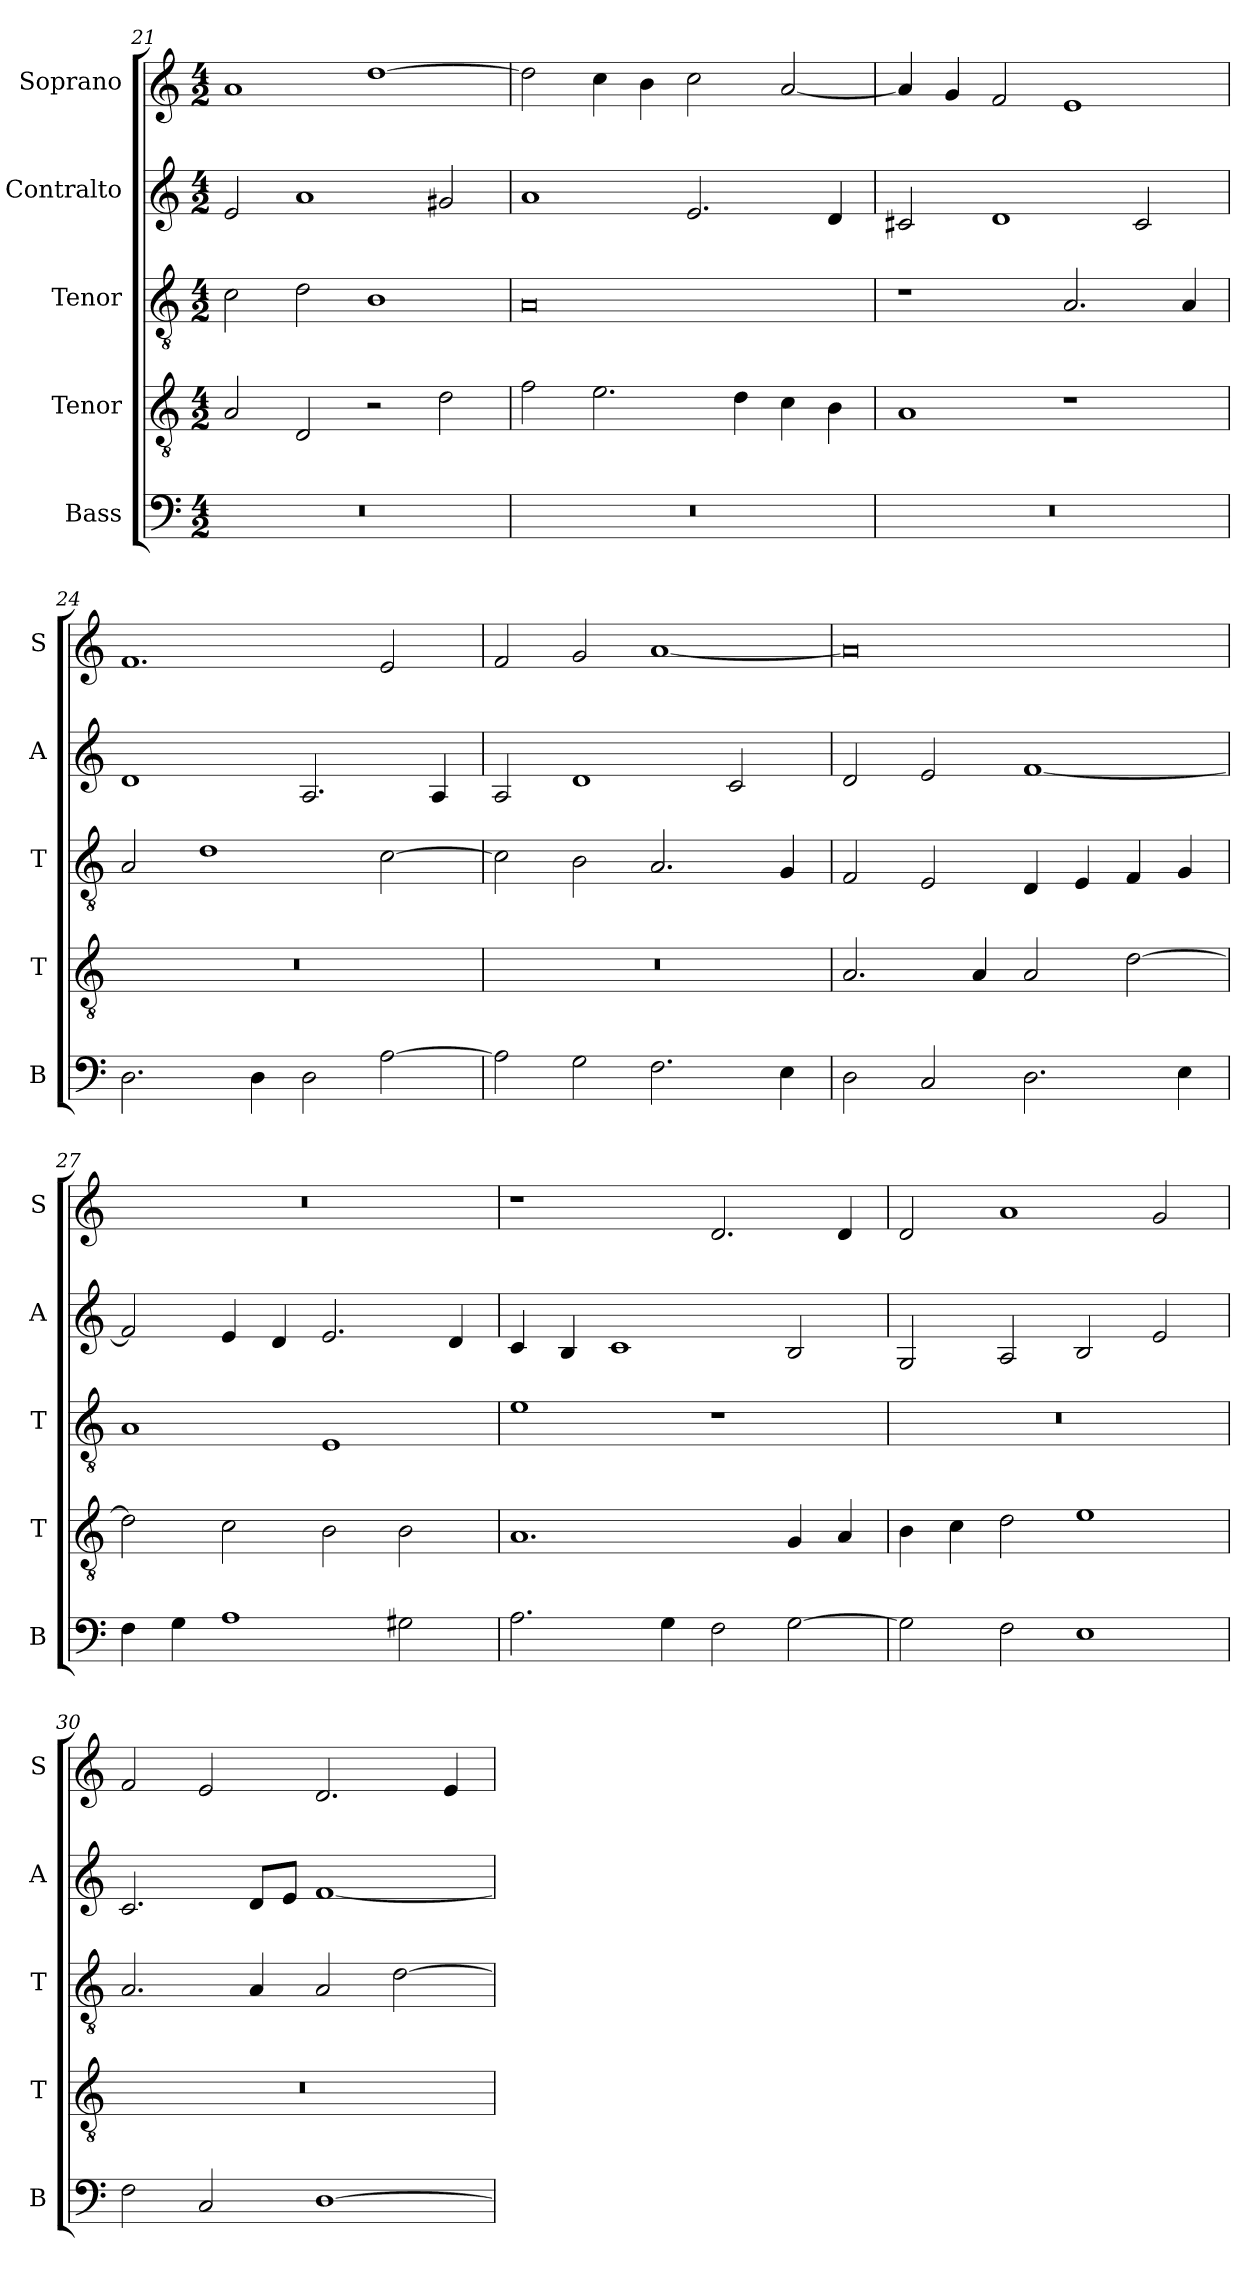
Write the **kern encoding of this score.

**kern	**kern	**kern	**kern	**kern
*part5	*part4	*part3	*part2	*part1
*staff5	*staff4	*staff3	*staff2	*staff1
*I"Bass	*I"Tenor	*I"Tenor	*I"Contralto	*I"Soprano
*I'B	*I'T	*I'T	*I'A	*I'S
*clefF4	*clefGv2	*clefGv2	*clefG2	*clefG2
*k[]	*k[]	*k[]	*k[]	*k[]
*D:dor	*D:dor	*D:dor	*D:dor	*D:dor
*M4/2	*M4/2	*M4/2	*M4/2	*M4/2
=21	=21	=21	=21	=21
0r	2A	2c	2e	1a
.	2D	2d	1a	.
.	2r	1B	.	[1dd
.	2d	.	2g#X	.
=22	=22	=22	=22	=22
0r	2f	0A	1a	2dd]
.	2.e	.	.	4cc
.	.	.	.	4b
.	.	.	2.e	2cc
.	4d	.	.	.
.	4c	.	.	[2a
.	4B	.	4d	.
=23	=23	=23	=23	=23
0r	1A	1r	2c#X	4a]
.	.	.	.	4g
.	.	.	1d	2f
.	1r	2.A	.	1e
.	.	.	2c#	.
.	.	4A	.	.
=24	=24	=24	=24	=24
2.D	0r	2A	1d	1.f
.	.	1d	.	.
4D	.	.	.	.
2D	.	.	2.A	.
[2A	.	[2c	.	2e
.	.	.	4A	.
=25	=25	=25	=25	=25
2A]	0r	2c]	2A	2f
2G	.	2B	1d	2g
2.F	.	2.A	.	[1a
.	.	.	2c	.
4E	.	4G	.	.
=26	=26	=26	=26	=26
2D	2.A	2F	2d	0a]
2C	.	2E	2e	.
.	4A	.	.	.
2.D	2A	4D	[1f	.
.	.	4E	.	.
.	[2d	4F	.	.
4E	.	4G	.	.
=27	=27	=27	=27	=27
4F	2d]	1A	2f]	0r
4G	.	.	.	.
1A	2c	.	4e	.
.	.	.	4d	.
.	2B	1E	2.e	.
2G#X	2B	.	.	.
.	.	.	4d	.
=28	=28	=28	=28	=28
2.A	1.A	1e	4c	1r
.	.	.	4B	.
.	.	.	1c	.
4G	.	.	.	.
2F	.	1r	.	2.d
[2G	4G	.	2B	.
.	4A	.	.	4d
=29	=29	=29	=29	=29
2G]	4B	0r	2G	2d
.	4c	.	.	.
2F	2d	.	2A	1a
1E	1e	.	2B	.
.	.	.	2e	2g
=30	=30	=30	=30	=30
2F	0r	2.A	2.c	2f
2C	.	.	.	2e
.	.	4A	8d/L	.
.	.	.	8e/J	.
[1D	.	2A	[1f	2.d
.	.	[2d	.	.
.	.	.	.	4e
=	=	=	=	=
*-	*-	*-	*-	*-
